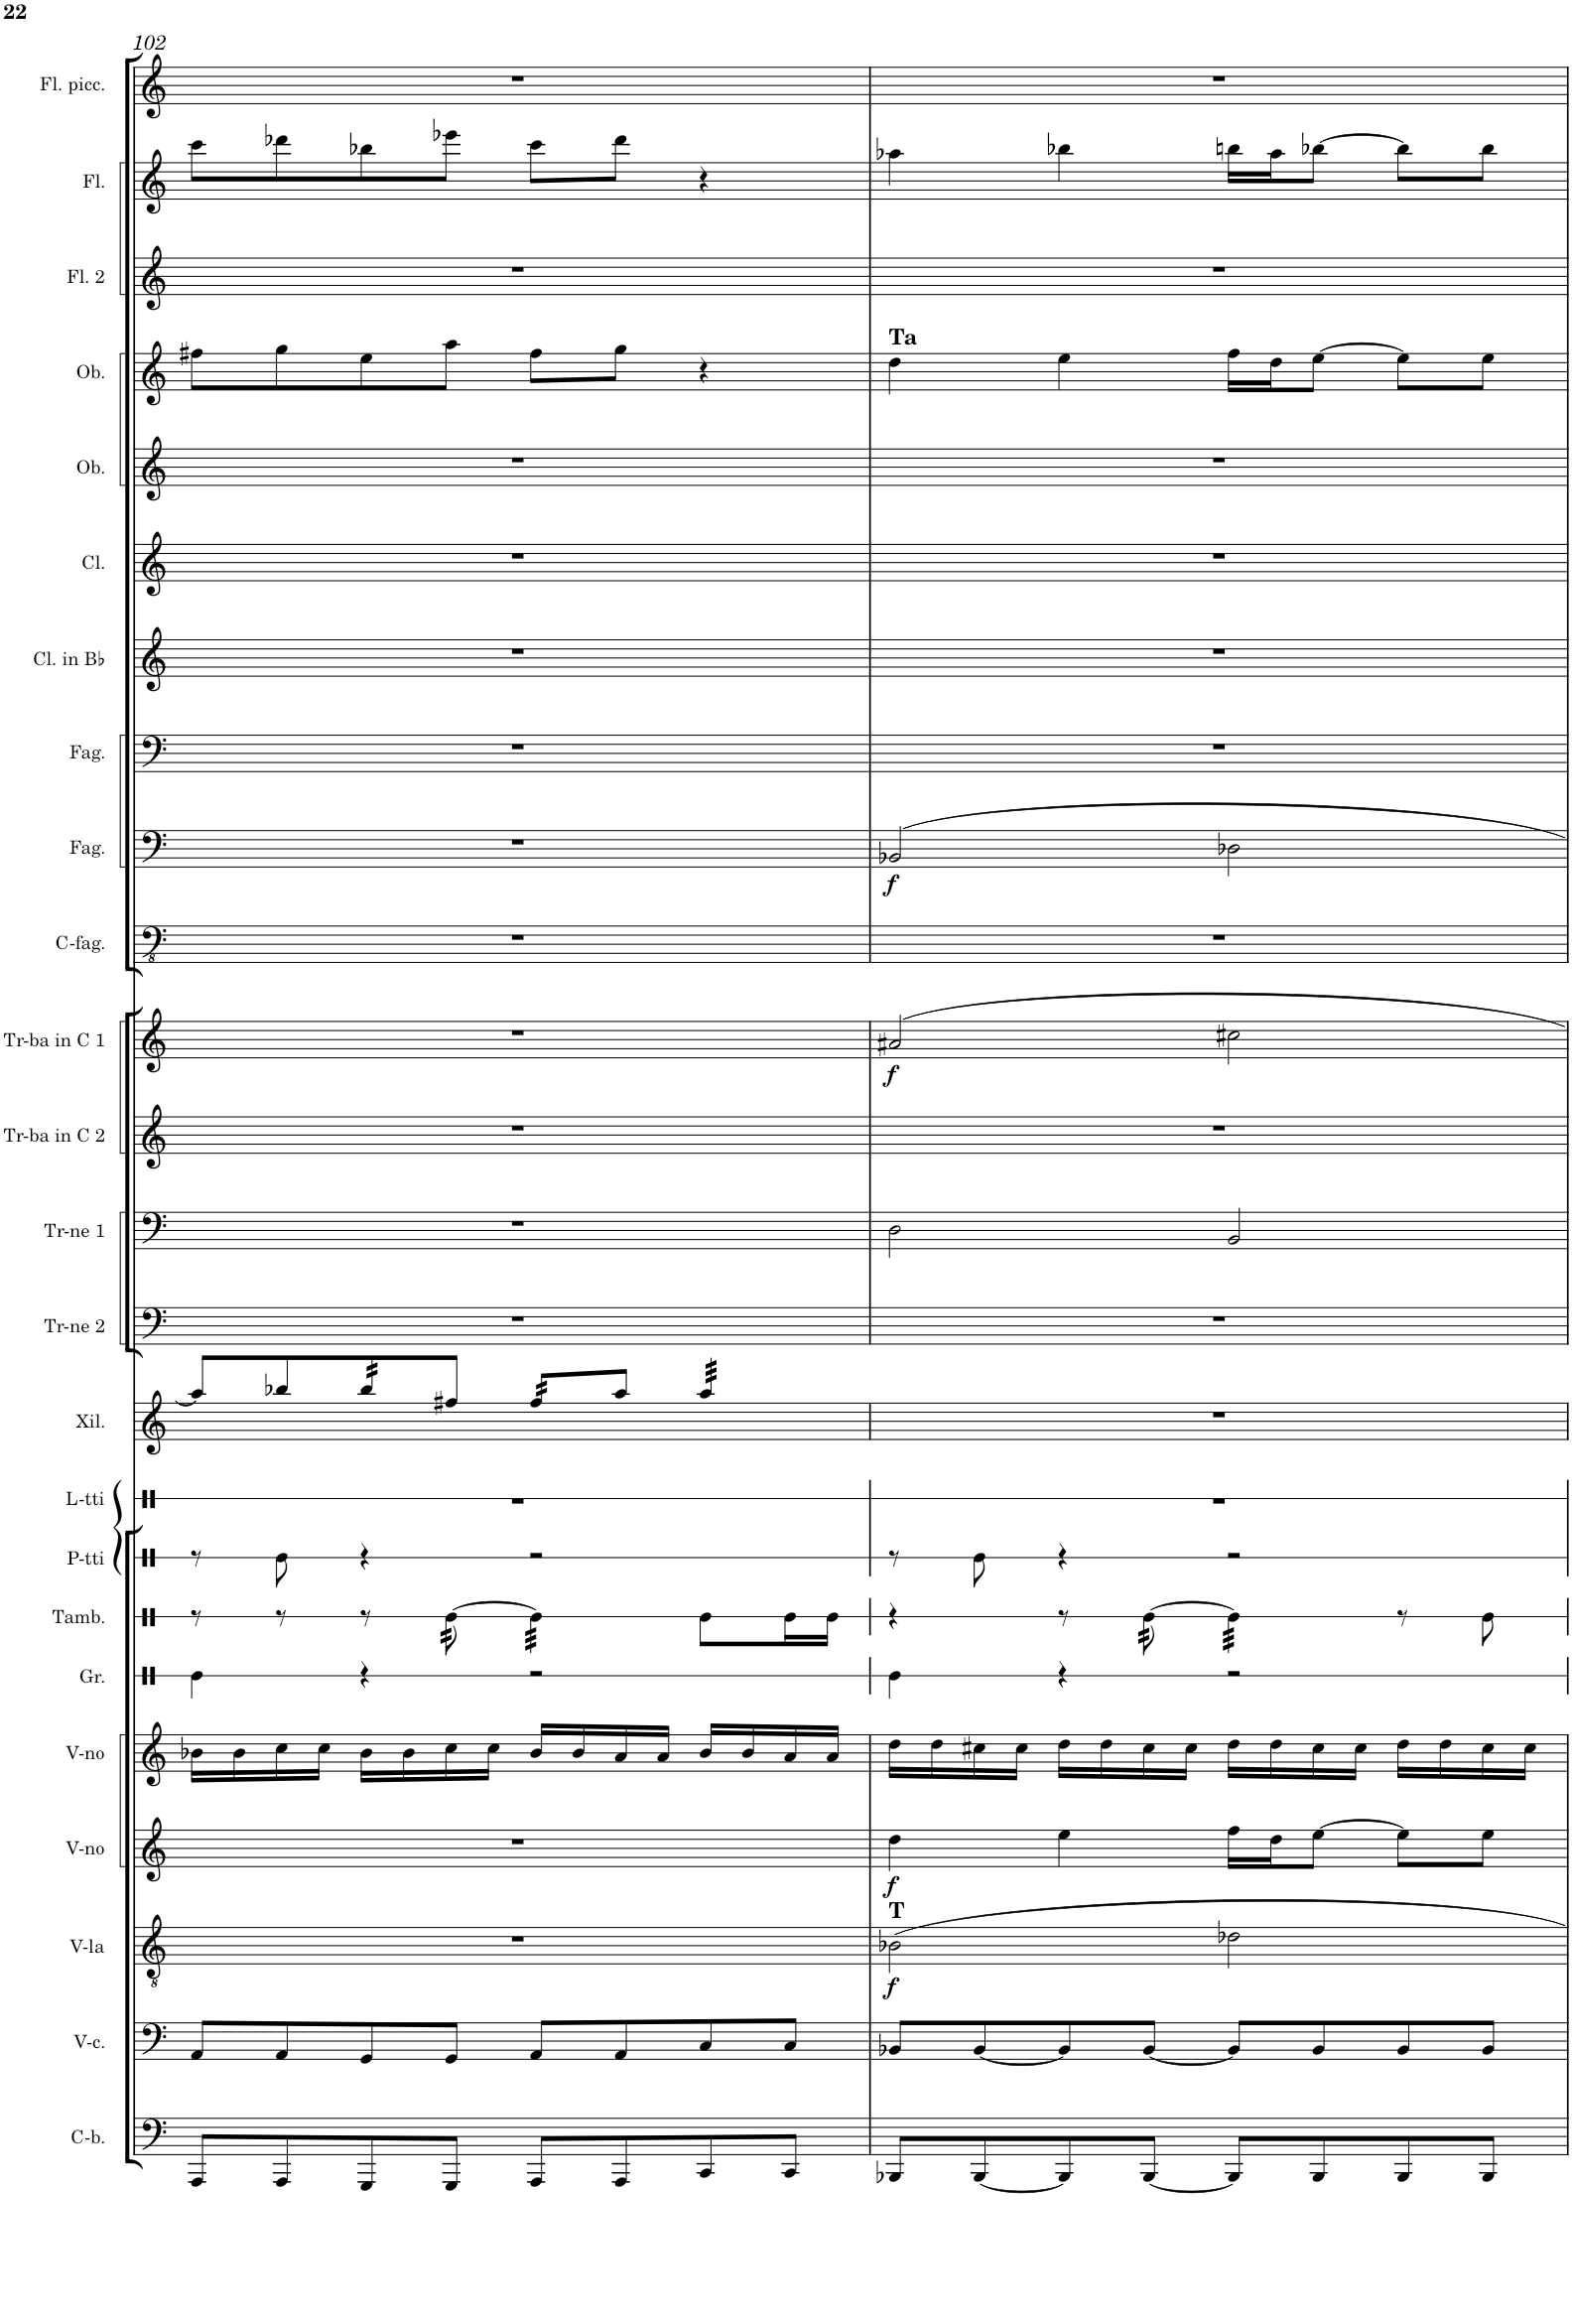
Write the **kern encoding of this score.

**kern	**kern	**kern	**dynam	**kern	**dynam	**kern	**kern	**kern	**kern	**kern	**kern	**kern	**kern	**kern	**kern	**dynam	**kern	**kern	**dynam	**kern	**kern	**kern	**kern	**kern	**kern	**kern	**kern
*part24	*part23	*part22	*part22	*part21	*part21	*part20	*part19	*part18	*part17	*part16	*part15	*part14	*part13	*part12	*part11	*part11	*part10	*part9	*part9	*part8	*part7	*part6	*part5	*part4	*part3	*part2	*part1
*staff24	*staff23	*staff22	*staff22	*staff21	*staff21	*staff20	*staff19	*staff18	*staff17	*staff16	*staff15	*staff14	*staff13	*staff12	*staff11	*staff11	*staff10	*staff9	*staff9	*staff8	*staff7	*staff6	*staff5	*staff4	*staff3	*staff2	*staff1
*I"Contrabbasso	*I"Violoncello	*I"Viola	*	*I"Violino	*	*I"Violino	*I"Grancassa	*I"Tamburo	*I"Piatti	*I"Legnetti	*I"Xilofono	*I"Trombone 2	*I"Trombone 1	*I"Tromba in C 2	*I"Tromba in C 1	*	*I"Controfagotto	*I"Fagotto	*	*I"Fagotto	*I"Clarinetto in Bb	*I"Clarinetto	*I"Oboe	*I"Oboe	*I"Flauto 2	*I"Flauto	*I"Flauto piccolo
*I'C-b.	*I'V-c.	*I'V-la	*	*I'V-no	*	*I'V-no	*I'Gr.	*I'Tamb.	*I'P-tti	*I'L-tti	*I'Xil.	*I'Tr-ne 2	*I'Tr-ne 1	*I'Tr-ba in C 2	*I'Tr-ba in C 1	*	*I'C-fag.	*I'Fag.	*	*I'Fag.	*I'Cl. in Bb	*I'Cl.	*I'Ob.	*I'Ob.	*I'Fl. 2	*I'Fl.	*I'Fl. picc.
!!LO:PB:g=z
*clefF4	*clefF4	*clefGv2	*	*clefG2	*	*clefG2	*clefX	*clefX	*clefX	*clefX	*clefG2	*clefF4	*clefF4	*clefG2	*clefG2	*	*clefFv4	*clefF4	*	*clefF4	*clefG2	*clefG2	*clefG2	*clefG2	*clefG2	*clefG2	*clefG2
*ITrd7c12	*	*	*	*	*	*	*	*	*	*	*	*	*	*ITrd1c2	*ITrd1c2	*	*	*	*	*	*ITrd1c2	*ITrd1c2	*	*	*	*	*ITrd-7c-12
*k[]	*k[]	*k[]	*	*k[]	*	*k[]	*k[]	*k[]	*k[]	*k[]	*k[]	*k[]	*k[]	*k[]	*k[]	*	*k[]	*k[]	*	*k[]	*k[]	*k[]	*k[]	*k[]	*k[]	*k[]	*k[]
*M4/4	*M4/4	*M4/4	*	*M4/4	*	*M4/4	*M4/4	*M4/4	*M4/4	*M4/4	*M4/4	*M4/4	*M4/4	*M4/4	*M4/4	*	*M4/4	*M4/4	*	*M4/4	*M4/4	*M4/4	*M4/4	*M4/4	*M4/4	*M4/4	*M4/4
=102	=102	=102	=102	=102	=102	=102	=102	=102	=102	=102	=102	=102	=102	=102	=102	=102	=102	=102	=102	=102	=102	=102	=102	=102	=102	=102	=102
8AAA/L	8AA/L	1r	.	1r	.	16b-X\LL	4Re\	8r	8r	1r	8aa/L]	1r	1r	1r	1r	.	1r	1r	.	1r	1r	1r	1r	8ff#X\L	1r	8ccc\L	1r
.	.	.	.	.	.	16b-\	.	.	.	.	.	.	.	.	.	.	.	.	.	.	.	.	.	.	.	.	.
8AAA/	8AA/	.	.	.	.	16cc\	.	8r	8Re\	.	8bb-X/	.	.	.	.	.	.	.	.	.	.	.	.	8gg\	.	8ddd-X\	.
.	.	.	.	.	.	16cc\JJ	.	.	.	.	.	.	.	.	.	.	.	.	.	.	.	.	.	.	.	.	.
*	*	*	*	*	*	*	*	*	*	*	*tremolo	*	*	*	*	*	*	*	*	*	*	*	*	*	*	*	*
8GGG/	8GG/	.	.	.	.	16b-\LL	4r	8r	4r	.	32bb-/	.	.	.	.	.	.	.	.	.	.	.	.	8ee\	.	8bb-X\	.
.	.	.	.	.	.	.	.	.	.	.	32bb-/	.	.	.	.	.	.	.	.	.	.	.	.	.	.	.	.
.	.	.	.	.	.	16b-\	.	.	.	.	32bb-/	.	.	.	.	.	.	.	.	.	.	.	.	.	.	.	.
.	.	.	.	.	.	.	.	.	.	.	32bb-/	.	.	.	.	.	.	.	.	.	.	.	.	.	.	.	.
*	*	*	*	*	*	*	*	*	*	*	*Xtremolo	*	*	*	*	*	*	*	*	*	*	*	*	*	*	*	*
*	*	*	*	*	*	*	*	*tremolo	*	*	*	*	*	*	*	*	*	*	*	*	*	*	*	*	*	*	*
8GGG/J	8GG/J	.	.	.	.	16cc\	.	[32Re\	.	.	8ff#X/J	.	.	.	.	.	.	.	.	.	.	.	.	8aa\J	.	8eee-X\J	.
.	.	.	.	.	.	.	.	32Re\	.	.	.	.	.	.	.	.	.	.	.	.	.	.	.	.	.	.	.
.	.	.	.	.	.	16cc\JJ	.	32Re\	.	.	.	.	.	.	.	.	.	.	.	.	.	.	.	.	.	.	.
.	.	.	.	.	.	.	.	32Re\	.	.	.	.	.	.	.	.	.	.	.	.	.	.	.	.	.	.	.
*	*	*	*	*	*	*	*	*	*	*	*tremolo	*	*	*	*	*	*	*	*	*	*	*	*	*	*	*	*
8AAA/L	8AA/L	.	.	.	.	16b-/LL	2r	32Re\]LLL	2r	.	32ff#/LLL	.	.	.	.	.	.	.	.	.	.	.	.	8ff#\L	.	8ccc\L	.
.	.	.	.	.	.	.	.	32Re\	.	.	32ff#/	.	.	.	.	.	.	.	.	.	.	.	.	.	.	.	.
.	.	.	.	.	.	16b-/	.	32Re\	.	.	32ff#/	.	.	.	.	.	.	.	.	.	.	.	.	.	.	.	.
.	.	.	.	.	.	.	.	32Re\	.	.	32ff#/	.	.	.	.	.	.	.	.	.	.	.	.	.	.	.	.
*	*	*	*	*	*	*	*	*	*	*	*Xtremolo	*	*	*	*	*	*	*	*	*	*	*	*	*	*	*	*
8AAA/	8AA/	.	.	.	.	16a/	.	32Re\	.	.	8aa/J	.	.	.	.	.	.	.	.	.	.	.	.	8gg\J	.	8ddd-\J	.
.	.	.	.	.	.	.	.	32Re\	.	.	.	.	.	.	.	.	.	.	.	.	.	.	.	.	.	.	.
.	.	.	.	.	.	16a/JJ	.	32Re\	.	.	.	.	.	.	.	.	.	.	.	.	.	.	.	.	.	.	.
.	.	.	.	.	.	.	.	32Re\JJJ	.	.	.	.	.	.	.	.	.	.	.	.	.	.	.	.	.	.	.
*	*	*	*	*	*	*	*	*Xtremolo	*	*	*	*	*	*	*	*	*	*	*	*	*	*	*	*	*	*	*
*	*	*	*	*	*	*	*	*	*	*	*tremolo	*	*	*	*	*	*	*	*	*	*	*	*	*	*	*	*
8CC/	8C/	.	.	.	.	16b-/LL	.	8Re\L	.	.	32aa/LLL	.	.	.	.	.	.	.	.	.	.	.	.	4r	.	4r	.
.	.	.	.	.	.	.	.	.	.	.	32aa/	.	.	.	.	.	.	.	.	.	.	.	.	.	.	.	.
.	.	.	.	.	.	16b-/	.	.	.	.	32aa/	.	.	.	.	.	.	.	.	.	.	.	.	.	.	.	.
.	.	.	.	.	.	.	.	.	.	.	32aa/	.	.	.	.	.	.	.	.	.	.	.	.	.	.	.	.
8CC/J	8C/J	.	.	.	.	16a/	.	16Re\L	.	.	32aa/	.	.	.	.	.	.	.	.	.	.	.	.	.	.	.	.
.	.	.	.	.	.	.	.	.	.	.	32aa/	.	.	.	.	.	.	.	.	.	.	.	.	.	.	.	.
.	.	.	.	.	.	16a/JJ	.	16Re\JJ	.	.	32aa/	.	.	.	.	.	.	.	.	.	.	.	.	.	.	.	.
.	.	.	.	.	.	.	.	.	.	.	32aa/JJJ	.	.	.	.	.	.	.	.	.	.	.	.	.	.	.	.
*	*	*	*	*	*	*	*	*	*	*	*Xtremolo	*	*	*	*	*	*	*	*	*	*	*	*	*	*	*	*
=103	=103	=103	=103	=103	=103	=103	=103	=103	=103	=103	=103	=103	=103	=103	=103	=103	=103	=103	=103	=103	=103	=103	=103	=103	=103	=103	=103
!	!	!	!	!	!	!	!	!	!	!	!	!	!	!	!	!	!	!	!	!	!	!	!	!LO:TX:a:B:t=Ta	!	!	!
!	!	!LO:TX:a:B:t=T	!	!	!	!	!	!	!	!	!	!	!	!	!	!	!	!	!	!	!	!	!	!	!	!	!
!	!	!	!LO:DY:b	!	!LO:DY:b	!	!	!	!	!	!	!	!	!	!	!LO:DY:b	!	!	!LO:DY:b	!	!	!	!	!	!	!	!
8BBB-X/L	8BB-X/L	2B-X\	f	4dd\	f	16dd\LL	4Re\	4r	8r	1r	1r	1r	2D\	1r	2a#X/	f	1r	2BB-X/	f	1r	1r	1r	1r	4dd\	1r	4aa-X\	1r
.	.	.	.	.	.	16dd\	.	.	.	.	.	.	.	.	.	.	.	.	.	.	.	.	.	.	.	.	.
[8BBB-/	[8BB-/	.	.	.	.	16cc#X\	.	.	8Re\	.	.	.	.	.	.	.	.	.	.	.	.	.	.	.	.	.	.
.	.	.	.	.	.	16cc#\JJ	.	.	.	.	.	.	.	.	.	.	.	.	.	.	.	.	.	.	.	.	.
8BBB-/]	8BB-/]	.	.	4ee\	.	16dd\LL	4r	8r	4r	.	.	.	.	.	.	.	.	.	.	.	.	.	.	4ee\	.	4bb-X\	.
.	.	.	.	.	.	16dd\	.	.	.	.	.	.	.	.	.	.	.	.	.	.	.	.	.	.	.	.	.
*	*	*	*	*	*	*	*	*tremolo	*	*	*	*	*	*	*	*	*	*	*	*	*	*	*	*	*	*	*
[8BBB-/J	[8BB-/J	.	.	.	.	16cc#\	.	[32Re\	.	.	.	.	.	.	.	.	.	.	.	.	.	.	.	.	.	.	.
.	.	.	.	.	.	.	.	32Re\	.	.	.	.	.	.	.	.	.	.	.	.	.	.	.	.	.	.	.
.	.	.	.	.	.	16cc#\JJ	.	32Re\	.	.	.	.	.	.	.	.	.	.	.	.	.	.	.	.	.	.	.
.	.	.	.	.	.	.	.	32Re\	.	.	.	.	.	.	.	.	.	.	.	.	.	.	.	.	.	.	.
8BBB-/L]	8BB-/L]	2d-X\	.	16ff\LL	.	16dd\LL	2r	32Re\]LLL	2r	.	.	.	2BB/	.	2cc#X\	.	.	2D-X\	.	.	.	.	.	16ff\LL	.	16bbn\LL	.
.	.	.	.	.	.	.	.	32Re\	.	.	.	.	.	.	.	.	.	.	.	.	.	.	.	.	.	.	.
.	.	.	.	16dd\J	.	16dd\	.	32Re\	.	.	.	.	.	.	.	.	.	.	.	.	.	.	.	16dd\J	.	16aa-\J	.
.	.	.	.	.	.	.	.	32Re\	.	.	.	.	.	.	.	.	.	.	.	.	.	.	.	.	.	.	.
8BBB-/	8BB-/	.	.	[8ee\J	.	16cc#\	.	32Re\	.	.	.	.	.	.	.	.	.	.	.	.	.	.	.	[8ee\J	.	[8bb-X\J	.
.	.	.	.	.	.	.	.	32Re\	.	.	.	.	.	.	.	.	.	.	.	.	.	.	.	.	.	.	.
.	.	.	.	.	.	16cc#\JJ	.	32Re\	.	.	.	.	.	.	.	.	.	.	.	.	.	.	.	.	.	.	.
.	.	.	.	.	.	.	.	32Re\JJJ	.	.	.	.	.	.	.	.	.	.	.	.	.	.	.	.	.	.	.
*	*	*	*	*	*	*	*	*Xtremolo	*	*	*	*	*	*	*	*	*	*	*	*	*	*	*	*	*	*	*
8BBB-/	8BB-/	.	.	8ee\L]	.	16dd\LL	.	8r	.	.	.	.	.	.	.	.	.	.	.	.	.	.	.	8ee\L]	.	8bb-\L]	.
.	.	.	.	.	.	16dd\	.	.	.	.	.	.	.	.	.	.	.	.	.	.	.	.	.	.	.	.	.
8BBB-/J	8BB-/J	.	.	8ee\J	.	16cc#\	.	8Re\	.	.	.	.	.	.	.	.	.	.	.	.	.	.	.	8ee\J	.	8bb-\J	.
.	.	.	.	.	.	16cc#\JJ	.	.	.	.	.	.	.	.	.	.	.	.	.	.	.	.	.	.	.	.	.
=	=	=	=	=	=	=	=	=	=	=	=	=	=	=	=	=	=	=	=	=	=	=	=	=	=	=	=
*-	*-	*-	*-	*-	*-	*-	*-	*-	*-	*-	*-	*-	*-	*-	*-	*-	*-	*-	*-	*-	*-	*-	*-	*-	*-	*-	*-
